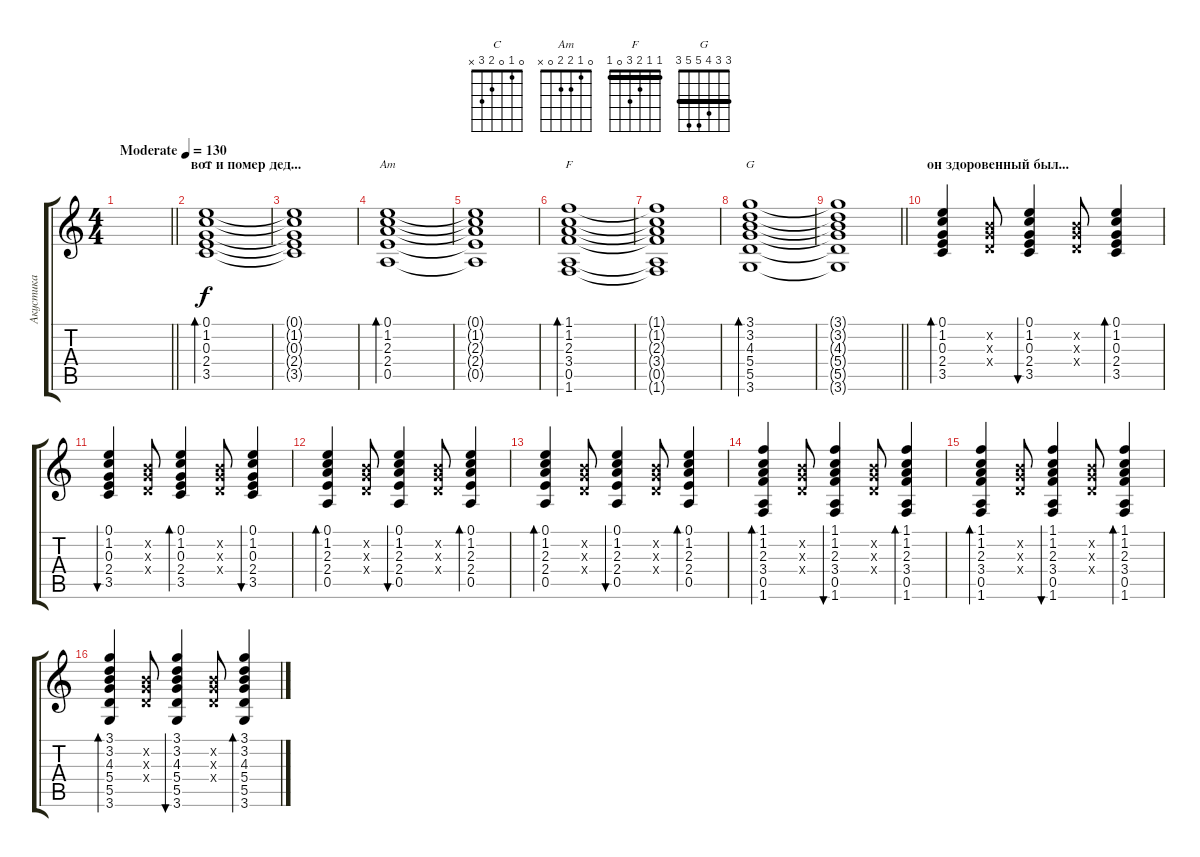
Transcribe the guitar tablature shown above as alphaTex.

\track ("Акустика" "Акустика") {instrument acousticguitarsteel}
\staff {score tabs}
\tuning (E4 B3 G3 D3 A2 E2) {hide}
\chord ("C" 0 1 0 2 3 x)
\chord ("Am" 0 1 2 2 0 x)
\chord ("F" 1 1 2 3 0 1) {barre 1}
\chord ("G" 3 3 4 5 5 3) {barre 3}
\ts (4 4)
\tempo (130 "Moderate")
\clef g2
\barLineRight lightlight
\ks c
|
\section ("" "вот и помер дед...")
(0.1 1.2 0.3 2.4 3.5).1{bd 240 ch "C"} |
(0.1{t} 1.2{t} 0.3{t} 2.4{t} 3.5{t}).1 |
(0.1 1.2 2.3 2.4 0.5).1{bd 240 ch "Am"} |
(0.1{t} 1.2{t} 2.3{t} 2.4{t} 0.5{t}).1 |
(1.1 1.2 2.3 3.4 0.5 1.6).1{bd 240 ch "F"} |
(1.1{t} 1.2{t} 2.3{t} 3.4{t} 0.5{t} 1.6{t}).1 |
(3.1 3.2 4.3 5.4 5.5 3.6).1{bd 240 ch "G"} |
\barLineRight lightlight
(3.1{t} 3.2{t} 4.3{t} 5.4{t} 5.5{t} 3.6{t}).1 |
\section ("" "он здоровенный был...")
(0.1 1.2 0.3 2.4 3.5).4{bd 60} (0.2{x} 0.3{x} 0.4{x}).8 (0.1 1.2 0.3 2.4 3.5).4{bu 60} (0.2{x} 0.3{x} 0.4{x}).8 (0.1 1.2 0.3 2.4 3.5).4{bd 60} |
(0.1 1.2 0.3 2.4 3.5).4{bu 60} (0.2{x} 0.3{x} 0.4{x}).8 (0.1 1.2 0.3 2.4 3.5).4{bd 60} (0.2{x} 0.3{x} 0.4{x}).8 (0.1 1.2 0.3 2.4 3.5).4{bu 60} |
(0.1 1.2 2.3 2.4 0.5).4{bd 60} (0.2{x} 0.3{x} 0.4{x}).8 (0.1 1.2 2.3 2.4 0.5).4{bu 60} (0.2{x} 0.3{x} 0.4{x}).8 (0.1 1.2 2.3 2.4 0.5).4{bd 60} |
(0.1 1.2 2.3 2.4 0.5).4{bd 60} (0.2{x} 0.3{x} 0.4{x}).8 (0.1 1.2 2.3 2.4 0.5).4{bu 60} (0.2{x} 0.3{x} 0.4{x}).8 (0.1 1.2 2.3 2.4 0.5).4{bd 60} |
(1.1 1.2 2.3 3.4 0.5 1.6).4{bd 60} (0.2{x} 0.3{x} 0.4{x}).8 (1.1 1.2 2.3 3.4 0.5 1.6).4{bu 60} (0.2{x} 0.3{x} 0.4{x}).8 (1.1 1.2 2.3 3.4 0.5 1.6).4{bd 60} |
(1.1 1.2 2.3 3.4 0.5 1.6).4{bd 60} (0.2{x} 0.3{x} 0.4{x}).8 (1.1 1.2 2.3 3.4 0.5 1.6).4{bu 60} (0.2{x} 0.3{x} 0.4{x}).8 (1.1 1.2 2.3 3.4 0.5 1.6).4{bd 60} |
(3.1 3.2 4.3 5.4 5.5 3.6).4{bd 60} (0.2{x} 0.3{x} 0.4{x}).8 (3.1 3.2 4.3 5.4 5.5 3.6).4{bu 60} (0.2{x} 0.3{x} 0.4{x}).8 (3.1 3.2 4.3 5.4 5.5 3.6).4{bd 60}
